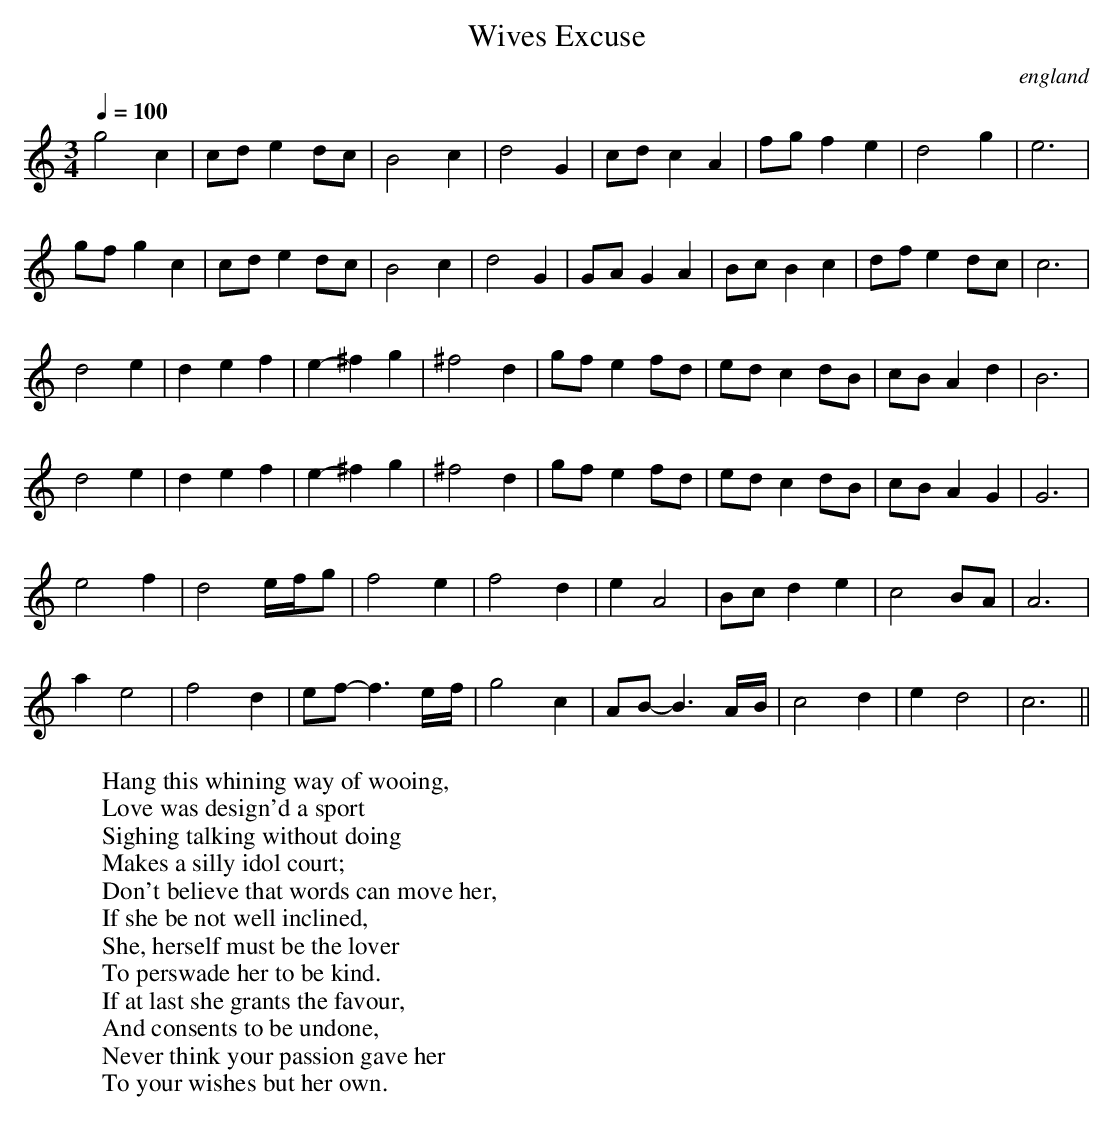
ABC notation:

X:1
T:Wives Excuse
O:england
M:3/4
L:1/8
Q:1/4=100
W:Hang this whining way of wooing,
W:Love was design'd a sport
W:Sighing talking without doing
W:Makes a silly idol court;
W:Don't believe that words can move her,
W:If she be not well inclined,
W:She, herself must be the lover
W:To perswade her to be kind.
W:If at last she grants the favour,
W:And consents to be undone,
W:Never think your passion gave her
W:To your wishes but her own.
K:C
g4 c2|c-d- e2 d-c|B4 c2|d4 G2|\
c-d- c2 A2|f-g f2 e2|d4- g2-|e6|
g-f- g2 c2|c-d- e2 d-c|B4 c2|d4 G2|\
G-A- G2 A2|B-c- B2 c2|d-f e2- d-c|c6|
d4 e2|d2- e2 f2|e2- ^f2 g2|^f4 d2|\
g-f- e2 f-d|e-d- c2 d-B|c-B- A2 d2|B6|
d4 e2|d2- e2 f2|e2- ^f2 g2|^f4 d2|\
g-f- e2 f-d|e-d- c2 d-B|c-B- A2 G2|G6|
e4 f2|d4 e/-f/-g|f4 e2|f4 d2|\
e2 A4|B-c- d2 e2|c4 B-A|A6|
a2 e4|f4 d2|e-f- f3e/-f/|g4 c2|\
A-B- B3A/-B/|c4 d2|e2 d4|c6||
